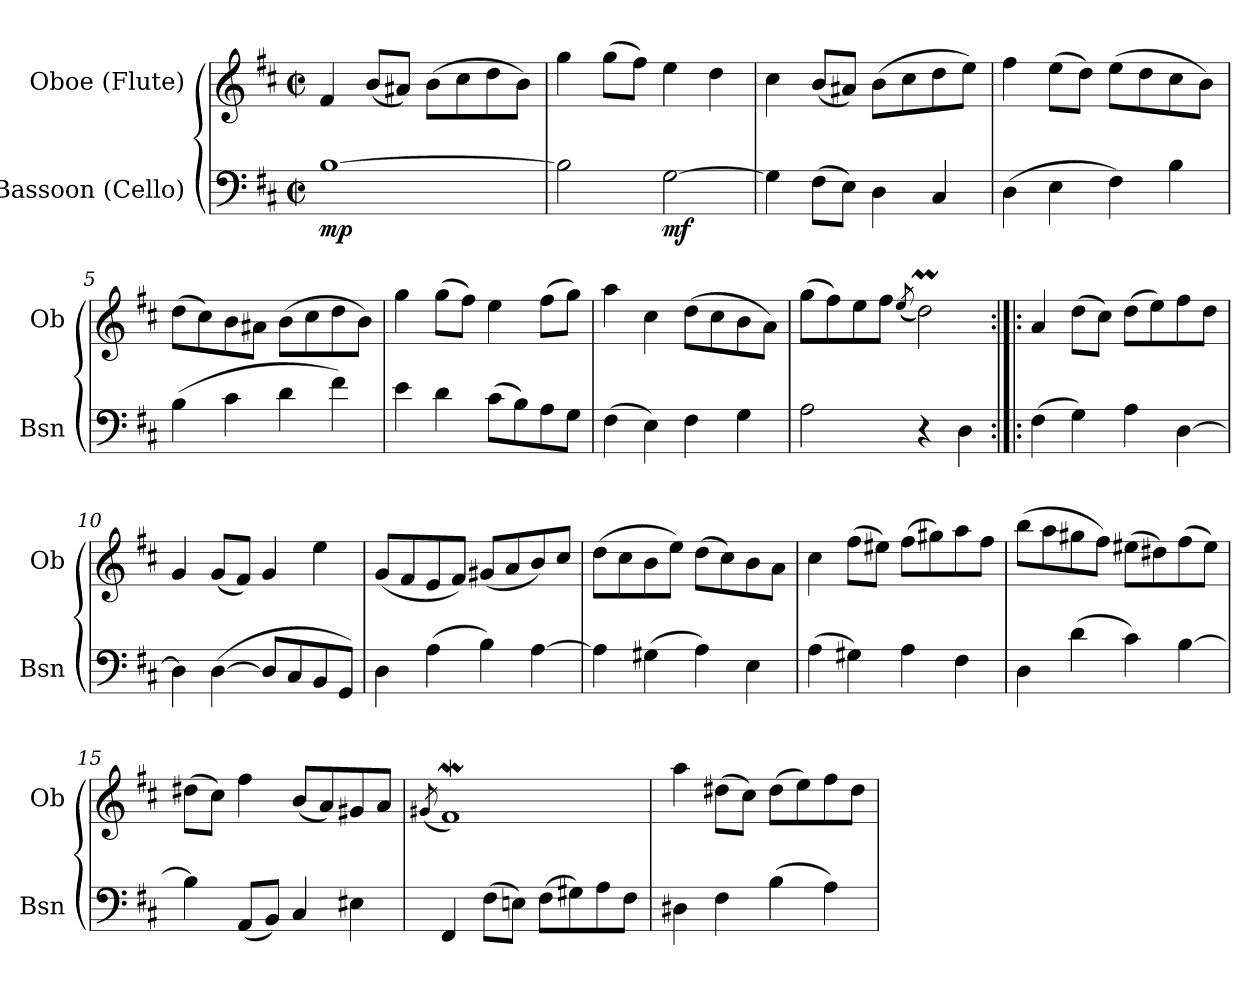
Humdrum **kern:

**kern	**dynam	**kern
*part2	*part2	*part1
*staff2	*staff2	*staff1
*I"Bassoon (Cello)	*	*I"Oboe (Flute)
*I'Bsn	*	*I'Ob
*clefF4	*	*clefG2
*k[f#c#]	*	*k[f#c#]
*D:	*	*D:
*M2/2	*	*M2/2
*met(c|)	*	*met(c|)
*MM152	*	*MM152
=1	=1	=1
!	!LO:DY:b	!
[1B	mp	4f#/
.	.	(<8b/L
.	.	8a#X/J)
.	.	(>8b\L
.	.	8cc#\
.	.	8dd\
.	.	8b\J)
=2	=2	=2
2B\]	.	4gg\
.	.	(>8gg\L
.	.	8ff#\J)
!	!LO:DY:b	!
[2G\	mf	4ee\
.	.	4dd\
=3	=3	=3
4G\]	.	4cc#\
(>8F#\L	.	(<8b/L
8E\J)	.	8a#X/J)
4D\	.	(>8b\L
.	.	8cc#\
4C#/	.	8dd\
.	.	8ee\J)
=4	=4	=4
(>4D\	.	4ff#\
4E\	.	(>8ee\L
.	.	8dd\J)
4F#\)	.	(>8ee\L
.	.	8dd\
4B\	.	8cc#\
.	.	8b\J)
!!LO:LB:g=z
=5	=5	=5
(>4B\	.	(>8dd\L
.	.	8cc#\)
4c#\	.	8b\
.	.	8a#X\J
4d\	.	(>8b\L
.	.	8cc#\
4f#\)	.	8dd\
.	.	8b\J)
=6	=6	=6
4e\	.	4gg\
4d\	.	(>8gg\L
.	.	8ff#\J)
(>8c#\L	.	4ee\
8B\)	.	.
8A\	.	(>8ff#\L
8G\J	.	8gg\J)
=7	=7	=7
(>4F#\	.	4aa\
4E\)	.	4cc#\
4F#\	.	(>8dd\L
.	.	8cc#\
4G\	.	8b\
.	.	8a\J)
=8	=8	=8
2A\	.	(>8gg\L
.	.	8ff#\)
.	.	8ee\
.	.	8ff#\J
.	.	(<8qee/
4r	.	2ddM\)
4D\	.	.
!!LO:LB:g=z
=9:|!|:	=9:|!|:	=9:|!|:
(>4F#\	.	4a/
4G\)	.	(>8dd\L
.	.	8cc#\J)
4A\	.	(>8dd\L
.	.	8ee\)
[4D\	.	8ff#\
.	.	8dd\J
=10	=10	=10
4D\]	.	4g/
(<[4D\	.	(<8g/L
.	.	8f#/J)
8D/L]	.	4g/
8C#/	.	.
8BB/	.	4ee\
8GG/J)	.	.
=11	=11	=11
4D\	.	(<8g/L
.	.	8f#/
(>4A\	.	8e/
.	.	8f#/J)
4B\)	.	(<8g#X/L
.	.	8a/
[4A\	.	8b/)
.	.	8cc#/J
=12	=12	=12
4A\]	.	(>8dd\L
.	.	8cc#\
(>4G#X\	.	8b\
.	.	8ee\J)
4A\)	.	(>8dd\L
.	.	8cc#\)
4E\	.	8b\
.	.	8a\J
!!LO:PB:g=z
=13	=13	=13
(>4A\	.	4cc#\
4G#X\)	.	(>8ff#\L
.	.	8ee#X\J)
4A\	.	(>8ff#\L
.	.	8gg#X\)
4F#\	.	8aa\
.	.	8ff#\J
=14	=14	=14
4D\	.	(>8bb\L
.	.	8aa\
(>4d\	.	8gg#X\
.	.	8ff#\J)
4c#\)	.	(>8ee#X\L
.	.	8dd#X\)
[4B\	.	(>8ff#\
.	.	8ee#\J)
=15	=15	=15
4B\]	.	(>8dd#X\L
.	.	8cc#\J)
(<8AA/L	.	4ff#\
8BB/J)	.	.
4C#/	.	(<8b/L
.	.	8a/)
4E#X\	.	8g#X/
.	.	8a/J
=16	=16	=16
.	.	(<8qg#X/
4FF#/	.	1f#W)
(>8F#\L	.	.
8En\J)	.	.
(>8F#\L	.	.
8G#X\)	.	.
8A\	.	.
8F#\J	.	.
!!LO:LB:g=z
=17	=17	=17
4D#X\	.	4aa\
4F#\	.	(>8dd#X\L
.	.	8cc#\J)
(>4B\	.	(>8dd#\L
.	.	8ee\)
4A\)	.	8ff#\
.	.	8dd#\J
=	=	=
*-	*-	*-
